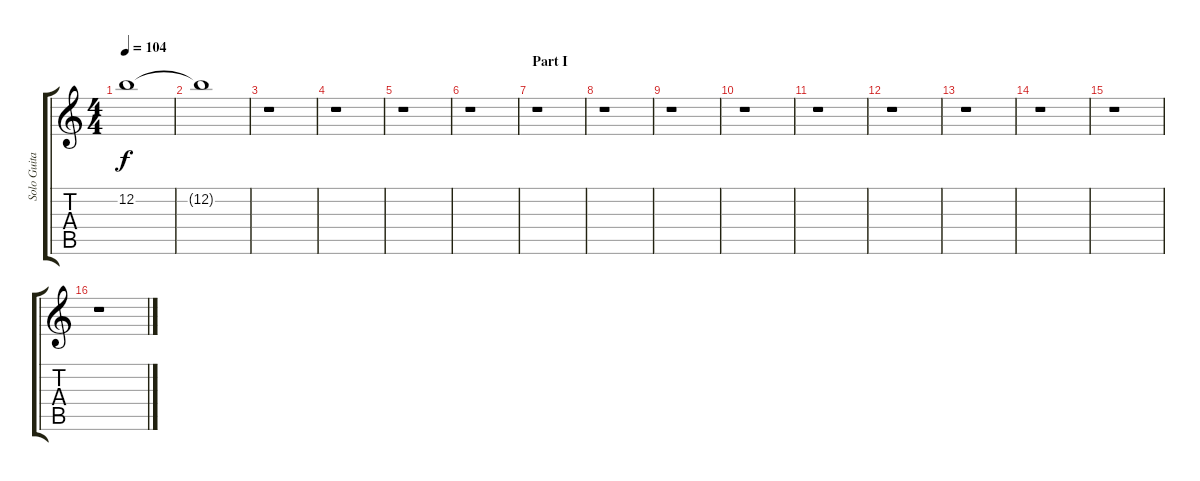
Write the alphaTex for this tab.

\track ("Solo Guitar (Kaoru)" "Solo Guita") {instrument distortionguitar}
\staff {score tabs}
\tuning (E4 B3 G3 D3 A2 E2) {hide}
\ts (4 4)
\tempo 104
\clef g2
\ks c
12.2{t}.1{dy f} |
12.2{t}.1 |
r.1 |
r.1 |
r.1 |
r.1 |
\section ("" "Part I")
r.1 |
r.1 |
r.1 |
r.1 |
r.1 |
r.1 |
r.1 |
r.1 |
r.1 |
r.1
